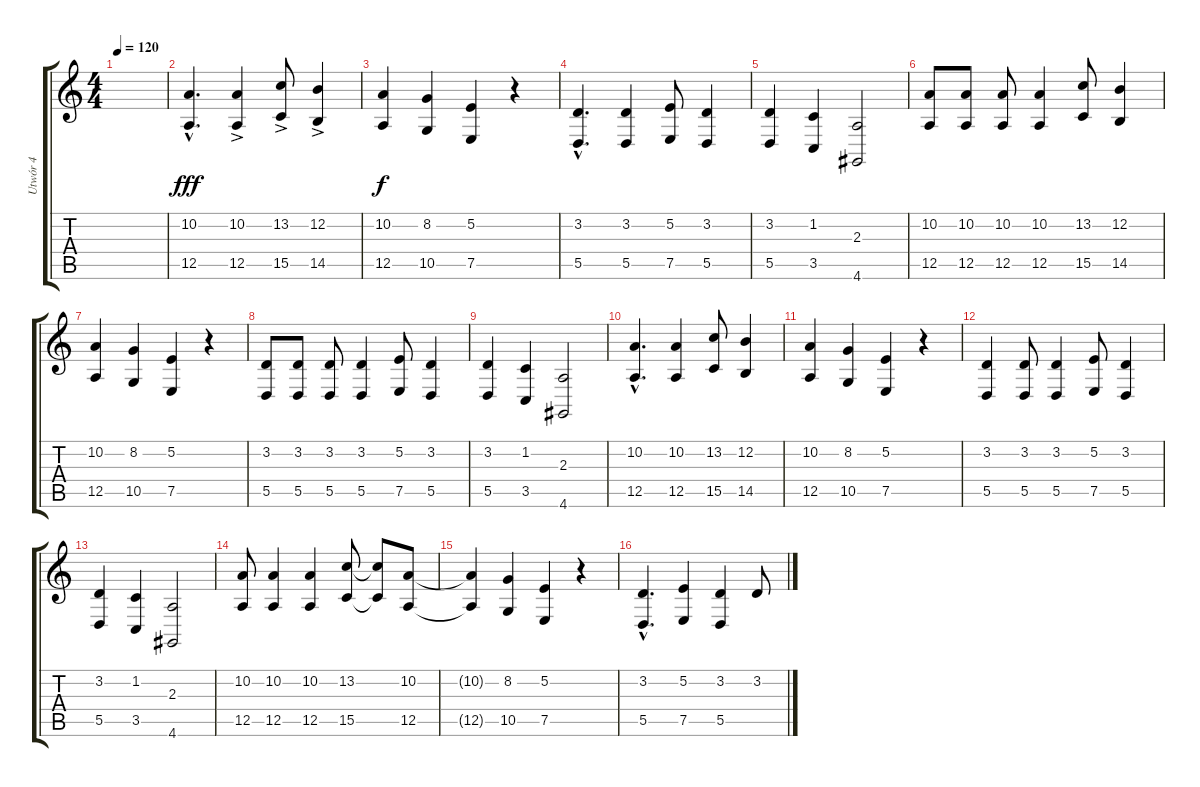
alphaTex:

\track ("Utwór 4" "Utwór 4") {instrument ocarina}
\staff {score tabs}
\tuning (E4 B3 G3 D3 A2 E2) {hide}
\ts (4 4)
\tempo 120
\clef g2
\ks c
|
(10.2{hac} 12.5{hac}).4{d dy fff} (10.2{ac} 12.5).4 (13.2{ac} 15.5).8 (12.2{ac} 14.5).4 |
(10.2 12.5).4{dy f} (8.2 10.5).4 (5.2 7.5).4 r.4 |
(3.2{hac} 5.5{hac}).4{d} (3.2 5.5).4 (5.2 7.5).8 (3.2 5.5).4 |
(3.2 5.5).4 (1.2 3.5).4 (2.3 4.6).2 |
(10.2 12.5).8 (10.2 12.5).8 (10.2 12.5).8 (10.2 12.5).4 (13.2 15.5).8 (12.2 14.5).4 |
(10.2 12.5).4 (8.2 10.5).4 (5.2 7.5).4 r.4 |
(3.2 5.5).8 (3.2 5.5).8 (3.2 5.5).8 (3.2 5.5).4 (5.2 7.5).8 (3.2 5.5).4 |
(3.2 5.5).4 (1.2 3.5).4 (2.3 4.6).2 |
(10.2{hac} 12.5{hac}).4{d} (10.2 12.5).4 (13.2 15.5).8 (12.2 14.5).4 |
(10.2 12.5).4 (8.2 10.5).4 (5.2 7.5).4 r.4 |
(3.2 5.5).4 (3.2 5.5).8 (3.2 5.5).4 (5.2 7.5).8 (3.2 5.5).4 |
(3.2 5.5).4 (1.2 3.5).4 (2.3 4.6).2 |
(10.2 12.5).8 (10.2 12.5).4 (10.2 12.5).4 (13.2 15.5).8 (13.2{t} 15.5{t}).8 (10.2 12.5).8 |
(10.2{t} 12.5{t}).4 (8.2 10.5).4 (5.2 7.5).4 r.4 |
(3.2{hac} 5.5{hac}).4{d} (5.2 7.5).4 (3.2 5.5).4 3.2.8
